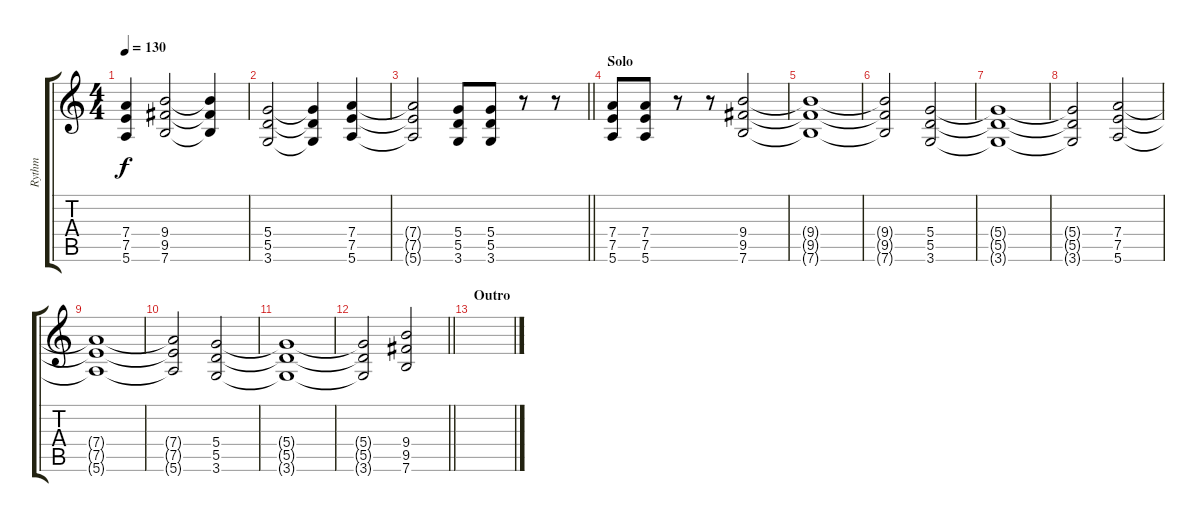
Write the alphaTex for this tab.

\track ("Rythm" "Rythm") {instrument distortionguitar}
\staff {score tabs}
\tuning (E4 B3 G3 D3 A2 E2) {hide}
\ts (4 4)
\tempo 130
\clef g2
\ks c
(7.4{t} 7.5{t} 5.6{t}).4{dy f} (9.4 9.5 7.6).2 (9.4{t} 9.5{t} 7.6{t}).4 |
(5.4 5.5 3.6).2 (5.4{t} 5.5{t} 3.6{t}).4 (7.4 7.5 5.6).4 |
\barLineRight lightlight
(7.4{t} 7.5{t} 5.6{t}).2 (5.4 5.5 3.6).8 (5.4 5.5 3.6).8 r.8 r.8 |
\section ("" "Solo")
(7.4 7.5 5.6).8 (7.4 7.5 5.6).8 r.8 r.8 (9.4 9.5 7.6).2 |
(9.4{t} 9.5{t} 7.6{t}).1 |
(9.4{t} 9.5{t} 7.6{t}).2 (5.4 5.5 3.6).2 |
(5.4{t} 5.5{t} 3.6{t}).1 |
(5.4{t} 5.5{t} 3.6{t}).2 (7.4 7.5 5.6).2 |
(7.4{t} 7.5{t} 5.6{t}).1 |
(7.4{t} 7.5{t} 5.6{t}).2 (5.4 5.5 3.6).2 |
(5.4{t} 5.5{t} 3.6{t}).1 |
\barLineRight lightlight
(5.4{t} 5.5{t} 3.6{t}).2 (9.4 9.5 7.6).2 |
\section ("" "Outro")
